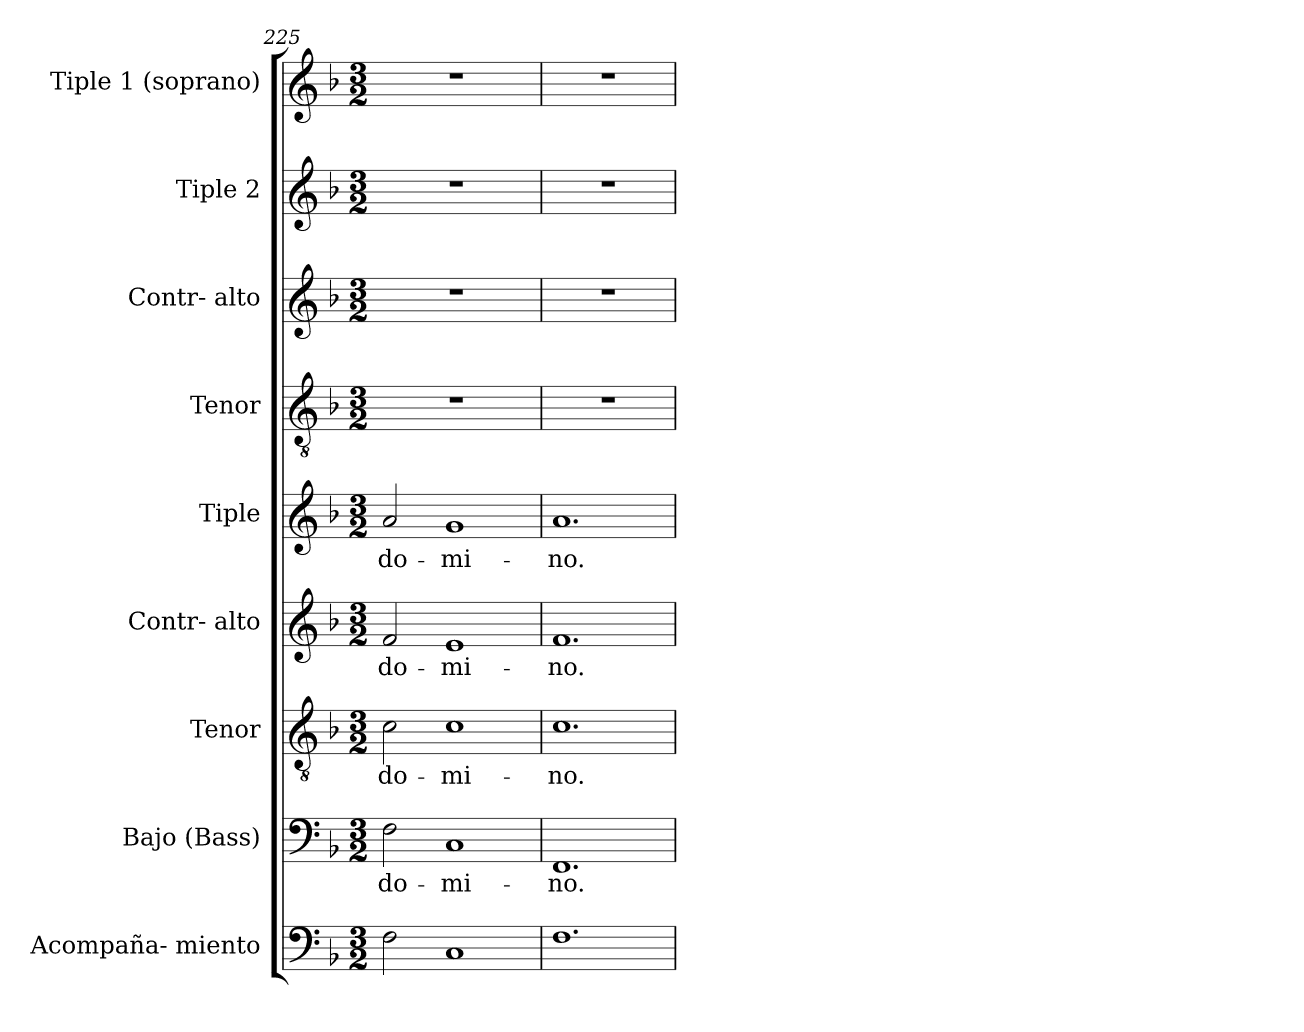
**kern	**kern	**text	**kern	**text	**kern	**text	**kern	**text	**kern	**kern	**kern	**kern
*part9	*part8	*part8	*part7	*part7	*part6	*part6	*part5	*part5	*part4	*part3	*part2	*part1
*staff9	*staff8	*staff8	*staff7	*staff7	*staff6	*staff6	*staff5	*staff5	*staff4	*staff3	*staff2	*staff1
*I"Acompaña- miento	*I"Bajo (Bass)	*	*I"Tenor	*	*I"Contr- alto	*	*I"Tiple	*	*I"Tenor	*I"Contr- alto	*I"Tiple 2	*I"Tiple 1 (soprano)
*	*I'B.	*	*I'T.	*	*I'A.	*	*	*	*I'T.	*I'A.	*	*I'S.
*clefF4	*clefF4	*	*clefGv2	*	*clefG2	*	*clefG2	*	*clefGv2	*clefG2	*clefG2	*clefG2
*	*	*	*ITrd7c12	*	*	*	*	*	*ITrd7c12	*	*	*
*k[b-]	*k[b-]	*	*k[b-]	*	*k[b-]	*	*k[b-]	*	*k[b-]	*k[b-]	*k[b-]	*k[b-]
*F:	*F:	*	*F:	*	*F:	*	*F:	*	*F:	*F:	*F:	*F:
*M3/2	*M3/2	*	*M3/2	*	*M3/2	*	*M3/2	*	*M3/2	*M3/2	*M3/2	*M3/2
=225	=225	=225	=225	=225	=225	=225	=225	=225	=225	=225	=225	=225
!	!	!LO:LY:b:color=#000000	!	!	!	!	!	!	!	!	!	!
!	!	!	!	!LO:LY:b:color=#000000	!	!	!	!	!	!	!	!
!	!	!	!	!	!	!LO:LY:b:color=#000000	!	!	!	!	!	!
!	!	!	!	!	!	!	!	!LO:LY:b:color=#000000	!LO:N:vis=1	!LO:N:vis=1	!LO:N:vis=1	!LO:N:vis=1
2Fi\	2Fi\	do-	2Ci\	do-	2fi/	do-	2ai/	do-	1.r	1.r	1.r	1.r
!	!	!LO:LY:b:color=#000000	!	!	!	!	!	!	!	!	!	!
!	!	!	!	!LO:LY:b:color=#000000	!	!	!	!	!	!	!	!
!	!	!	!	!	!	!LO:LY:b:color=#000000	!	!	!	!	!	!
!	!	!	!	!	!	!	!	!LO:LY:b:color=#000000	!	!	!	!
1Ci	1Ci	-mi-	1Ci	-mi-	1ei	-mi-	1gi	-mi-	.	.	.	.
=226	=226	=226	=226	=226	=226	=226	=226	=226	=226	=226	=226	=226
!	!	!LO:LY:b:color=#000000	!	!	!	!	!	!	!	!	!	!
!	!	!	!	!LO:LY:b:color=#000000	!	!	!	!	!	!	!	!
!	!	!	!	!	!	!LO:LY:b:color=#000000	!	!	!	!	!	!
!	!	!	!	!	!	!	!	!LO:LY:b:color=#000000	!LO:N:vis=1	!LO:N:vis=1	!LO:N:vis=1	!LO:N:vis=1
1.Fi	1.FFi	-no.	1.Ci	-no.	1.fi	-no.	1.ai	-no.	1.r	1.r	1.r	1.r
=	=	=	=	=	=	=	=	=	=	=	=	=
*-	*-	*-	*-	*-	*-	*-	*-	*-	*-	*-	*-	*-
